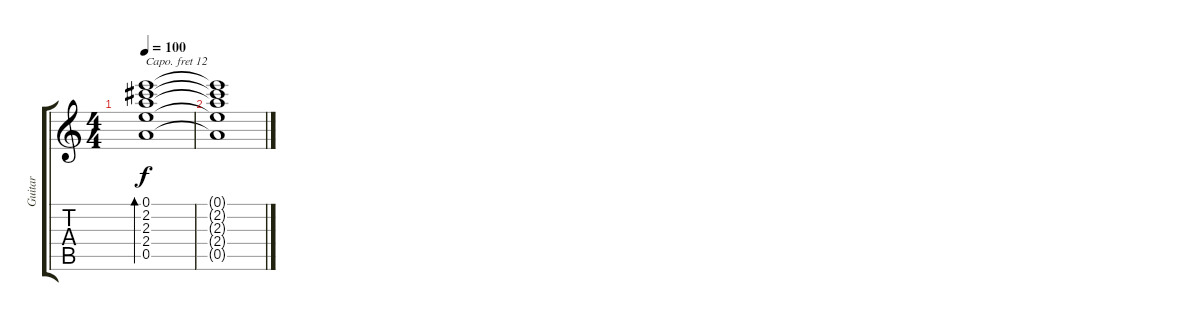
\track ("Guitar" "Guitar") {instrument distortionguitar}
\staff {score tabs}
\capo 12
\tuning (E4 B3 G3 D3 A2 E2) {hide}
\ts (4 4)
\tempo 100
\clef g2
\ks c
(0.1 2.2 2.3 2.4 0.5).1{bd 480 dy f volume 0} |
(0.1{t} 2.2{t} 2.3{t} 2.4{t} 0.5{t}).1
